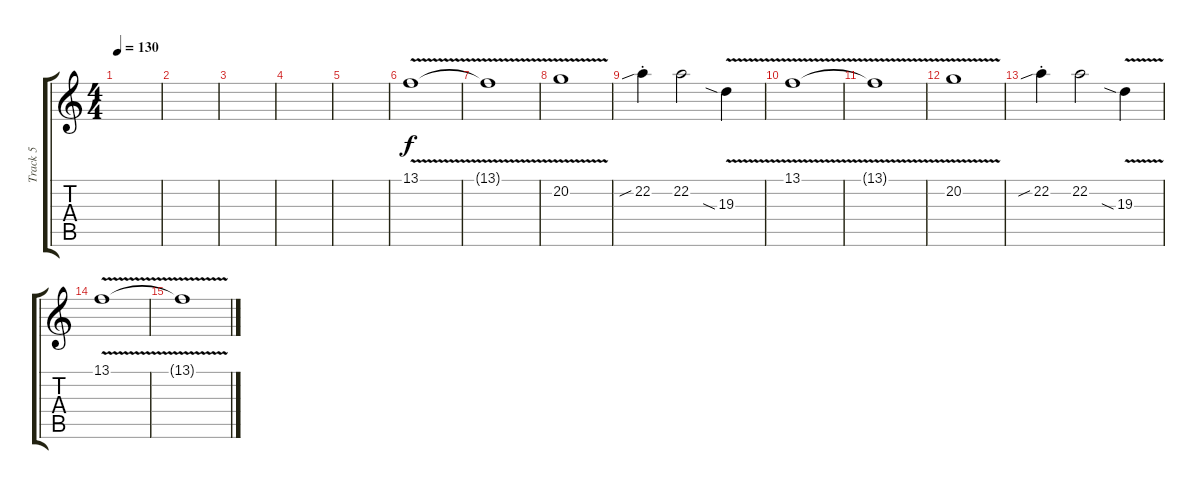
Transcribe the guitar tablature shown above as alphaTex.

\track ("Track 5" "Track 5") {instrument harmonica}
\staff {score tabs}
\tuning (E4 B3 G3 D3 A2 E2) {hide}
\ts (4 4)
\tempo 130
\clef g2
\ks c
|
|
|
|
|
13.1{v}.1 |
13.1{v t}.1 |
20.2{v}.1 |
22.2{sib st}.4 22.2.2 19.3{v sia}.4 |
13.1{v}.1 |
13.1{v t}.1 |
20.2{v}.1 |
22.2{sib st}.4 22.2.2 19.3{v sia}.4 |
13.1{v}.1 |
13.1{v t}.1
